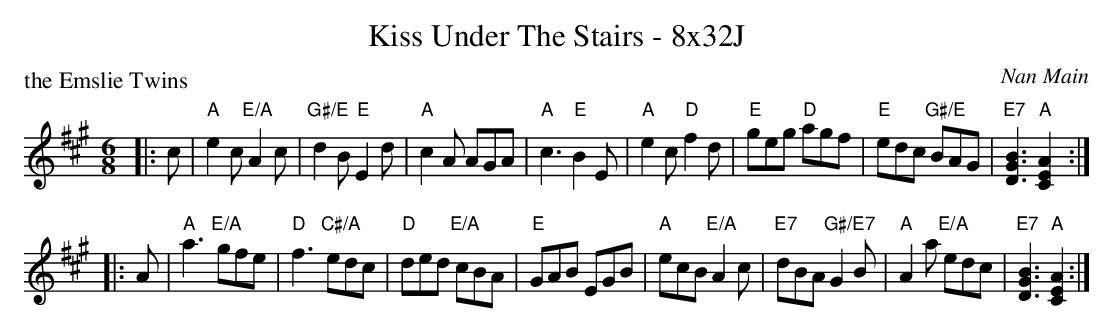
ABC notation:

X:1
T: Kiss Under The Stairs - 8x32J
P: the Emslie Twins
C: Nan Main
M: 6/8
L: 1/8
K: A
|: c |\
"A"e2c "E/A"A2c | "G#/E"d2B "E"E2d | "A"c2A AGA | "A"c3 "E"B2E |\
"A"e2c "D"f2d | "E"geg "D"agf | "E"edc "G#/E"BAG | "E7"[B3G3D3] "A"[A2E2C2] :|
|: A |\
"A"a3 "E/A"gfe | "D"f3 "C#/A"edc | "D"ded "E/A"cBA | "E"GAB EGB |\
"A"ecB "E/A"A2c | "E7"dBA "G#/E7"G2B | "A"A2a "E/A"edc | "E7"[B3G3D3] "A"[A2E2C2] :|
